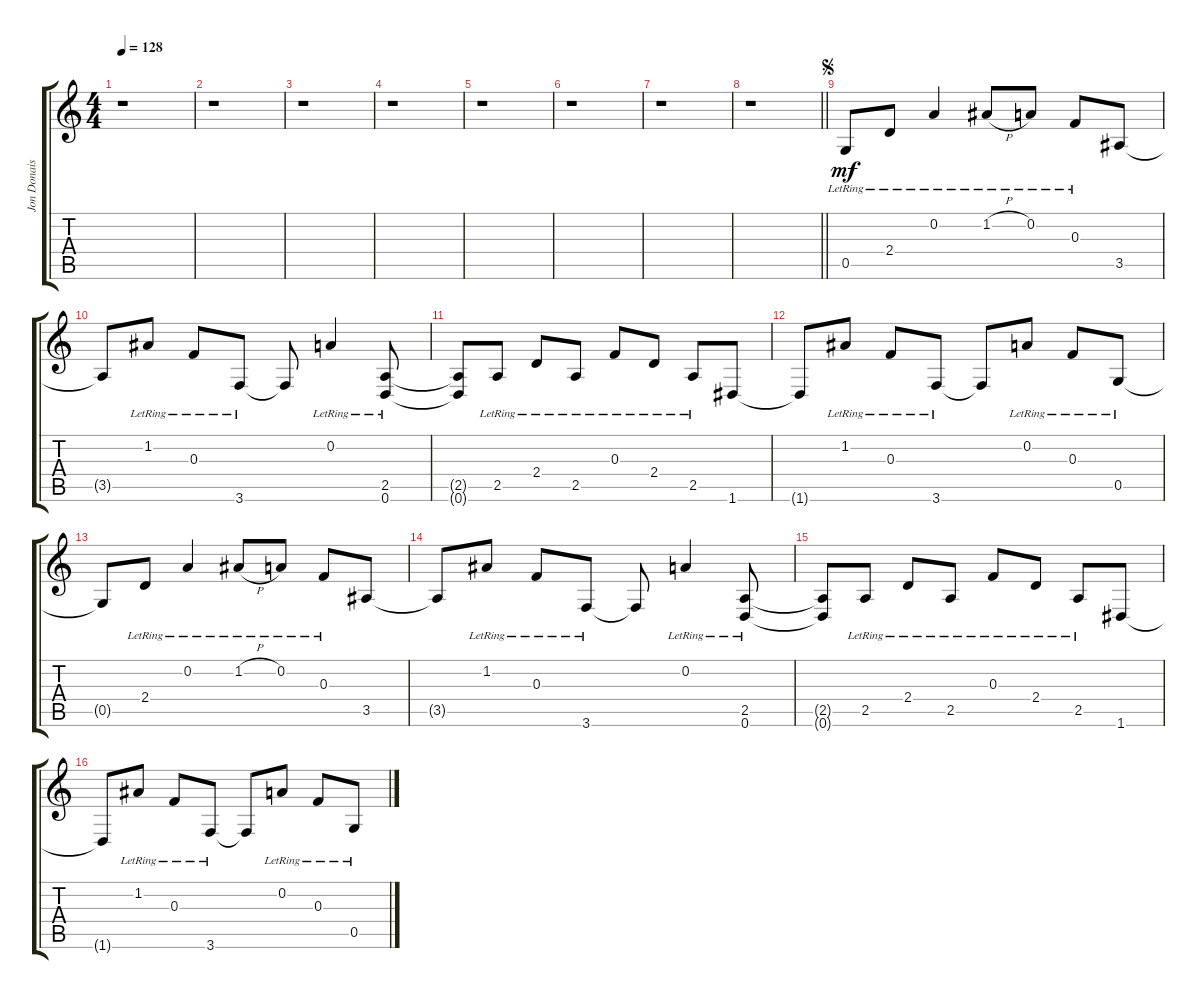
\track ("Jon Donais Fills" "Jon Donais") {instrument overdrivenguitar}
\staff {score tabs}
\tuning (D4 A3 F3 C3 G2 D2) {hide}
\ts (4 4)
\tempo 128
\clef g2
\ks c
r.1{dy f} |
r.1 |
r.1 |
r.1 |
r.1 |
r.1 |
r.1 |
\barLineRight lightlight
r.1 |
\jump segno
0.5{lr}.8{dy mf} 2.4{lr}.8 0.2{lr}.4 1.2{h lr}.8 0.2{lr}.8 0.3{lr}.8 3.5.8 |
3.5{t}.8 1.2{lr}.8 0.3{lr}.8 3.6{lr}.8 3.6{t}.8 0.2{lr}.4 (2.5{lr} 0.6{lr}).8 |
(2.5{t} 0.6{t}).8 2.5{lr}.8 2.4{lr}.8 2.5{lr}.8 0.3{lr}.8 2.4{lr}.8 2.5{lr}.8 1.6.8 |
1.6{t}.8 1.2{lr}.8 0.3{lr}.8 3.6{lr}.8 3.6{t}.8 0.2{lr}.8 0.3{lr}.8 0.5{lr}.8 |
0.5{t}.8 2.4{lr}.8 0.2{lr}.4 1.2{h lr}.8 0.2{lr}.8 0.3{lr}.8 3.5.8 |
3.5{t}.8 1.2{lr}.8 0.3{lr}.8 3.6{lr}.8 3.6{t}.8 0.2{lr}.4 (2.5{lr} 0.6{lr}).8 |
(2.5{t} 0.6{t}).8 2.5{lr}.8 2.4{lr}.8 2.5{lr}.8 0.3{lr}.8 2.4{lr}.8 2.5{lr}.8 1.6.8 |
1.6{t}.8 1.2{lr}.8 0.3{lr}.8 3.6{lr}.8 3.6{t}.8 0.2{lr}.8 0.3{lr}.8 0.5{lr}.8
